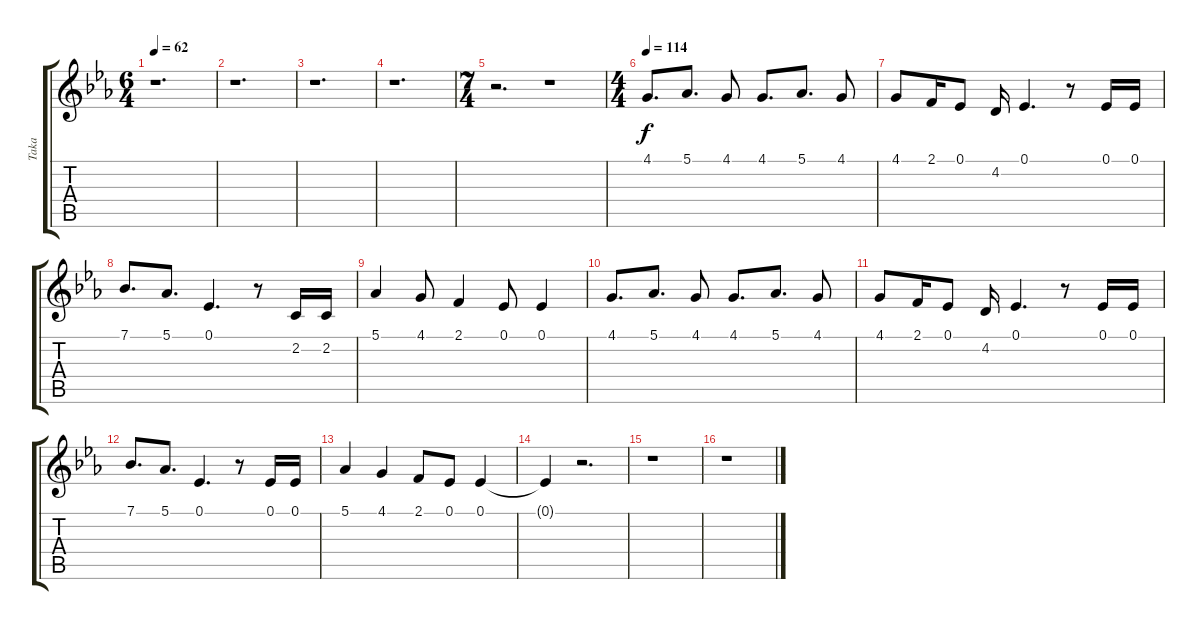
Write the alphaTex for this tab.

\track ("Taka" "Taka") {instrument lead6voice}
\staff {score tabs}
\tuning (Eb4 Bb3 Gb3 Db3 Ab2 Eb2) {hide}
\ts (6 4)
\tempo 62
\clef g2
\ks eb
r.1{d dy f instrument lead6voice} |
r.1{d} |
r.1{d} |
r.1{d} |
\ts (7 4)
r.2{d} r.1 |
\ts (4 4)
\tempo 114
4.1.8{d} 5.1.8{d} 4.1.8 4.1.8{d} 5.1.8{d} 4.1.8 |
4.1.8 2.1.16 0.1.8 4.2.16 0.1.4{d} r.8 0.1.16 0.1.16 |
7.1.8{d} 5.1.8{d} 0.1.4{d} r.8 2.2.16 2.2.16 |
5.1.4 4.1.8 2.1.4 0.1.8 0.1.4 |
4.1.8{d} 5.1.8{d} 4.1.8 4.1.8{d} 5.1.8{d} 4.1.8 |
4.1.8 2.1.16 0.1.8 4.2.16 0.1.4{d} r.8 0.1.16 0.1.16 |
7.1.8{d} 5.1.8{d} 0.1.4{d} r.8 0.1.16 0.1.16 |
5.1.4 4.1.4 2.1.8 0.1.8 0.1.4 |
0.1{t}.4 r.2{d} |
r.1 |
r.1
